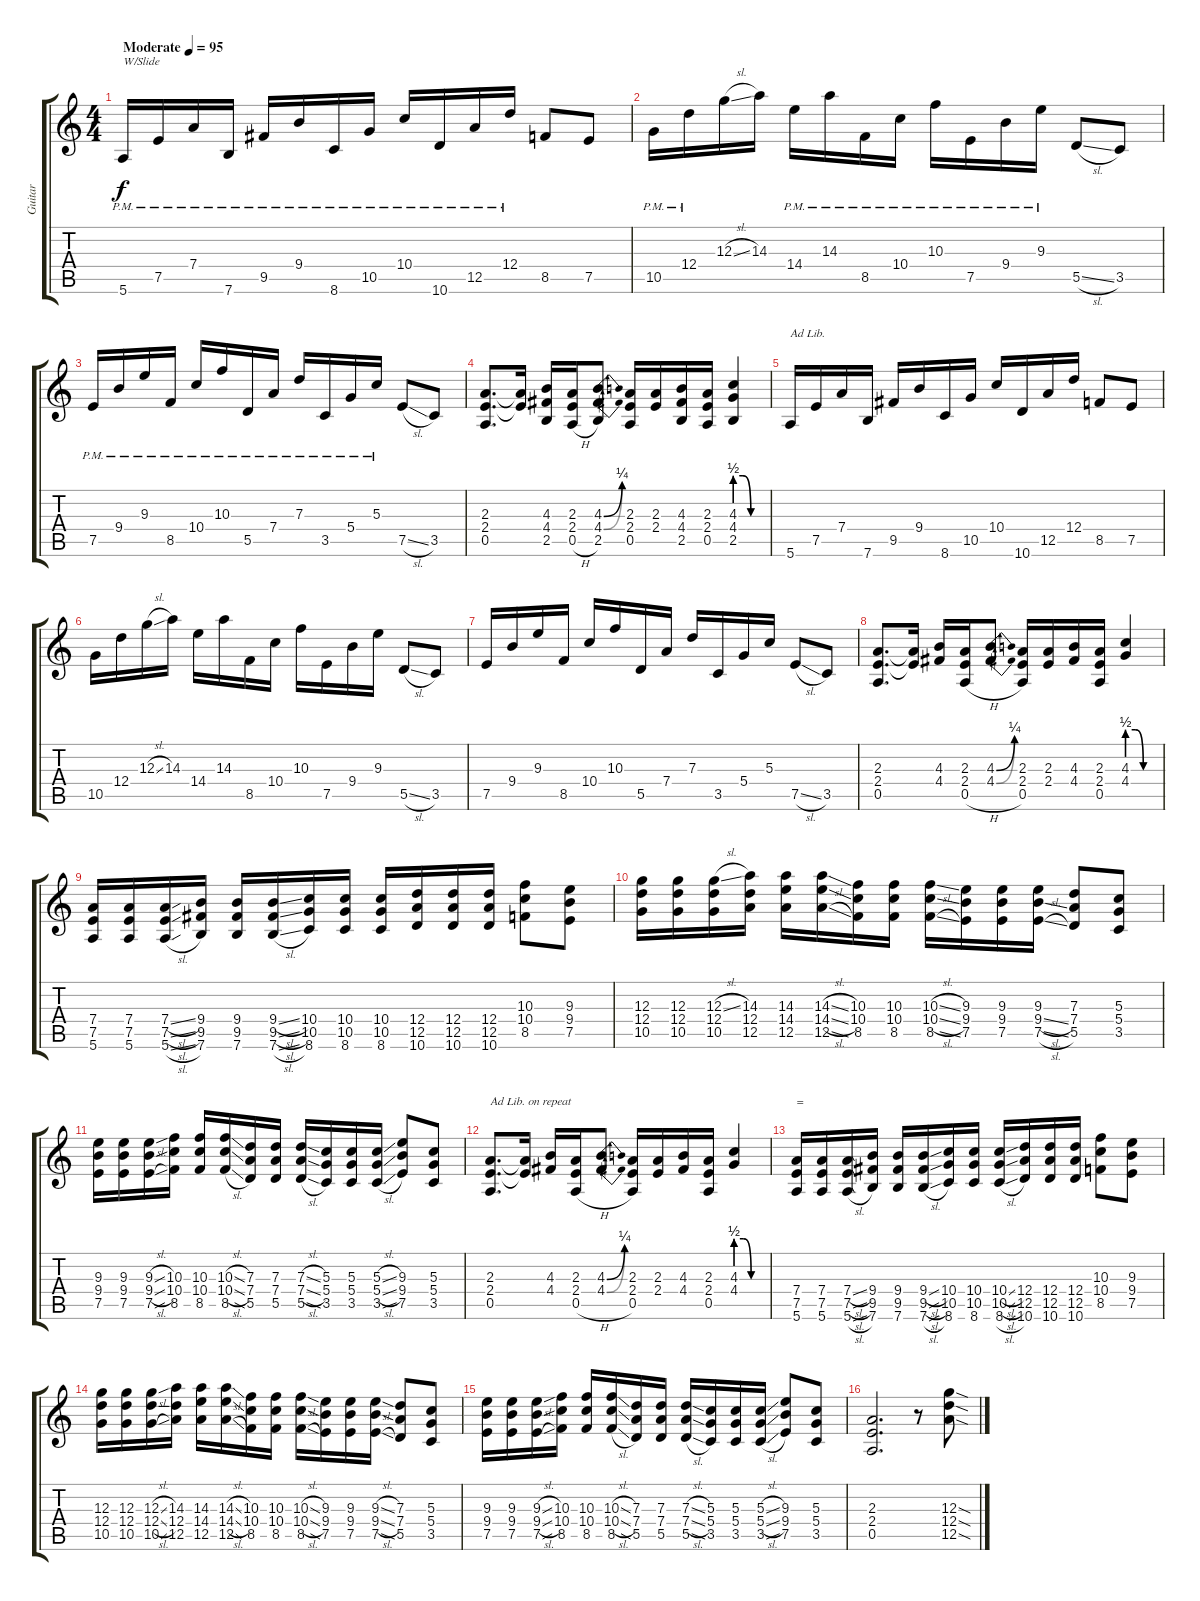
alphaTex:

\track ("Guitar" "Guitar") {instrument electricguitarclean}
\staff {score tabs}
\tuning (E4 B3 G3 D3 A2 E2) {hide}
\ts (4 4)
\tempo (95 "Moderate")
\clef g2
\ks c
5.6{pm}.16{txt "W/Slide" dy f instrument electricguitarclean} 7.5{pm}.16 7.4{pm}.16 7.6{pm}.16 9.5{pm}.16 9.4{pm}.16 8.6{pm}.16 10.5{pm}.16 10.4{pm}.16 10.6{pm}.16 12.5{pm}.16 12.4{pm}.16 8.5.8 7.5.8 |
10.5{pm}.16 12.4{pm}.16 12.3{sl}.16 14.3.16 14.4{pm}.16 14.3{pm}.16 8.5{pm}.16 10.4{pm}.16 10.3{pm}.16 7.5{pm}.16 9.4{pm}.16 9.3{pm}.16 5.5{sl}.8 3.5.8 |
7.5{pm}.16 9.4{pm}.16 9.3{pm}.16 8.5{pm}.16 10.4{pm}.16 10.3{pm}.16 5.5{pm}.16 7.4{pm}.16 7.3{pm}.16 3.5{pm}.16 5.4{pm}.16 5.3{pm}.16 7.5{sl}.8 3.5.8 |
(2.3 2.4 0.5).8{d} (2.3{t} 2.4{t}).16 (4.3 4.4 2.5).16 (2.3 2.4 0.5{h}).16 (4.3{be (bend 0 0 60 1)} 4.4{be (bend 0 0 60 1)} 2.5).8 (2.3 2.4 0.5).16 (2.3 2.4).16 (4.3 4.4 2.5).16 (2.3 2.4 0.5).16 (4.3{be (custom 0 2 15 2 30 0 60 0)} 4.4{be (custom 0 2 15 2 30 0 60 0)} 2.5).4 |
5.6.16{txt "Ad Lib."} 7.5.16 7.4.16 7.6.16 9.5.16 9.4.16 8.6.16 10.5.16 10.4.16 10.6.16 12.5.16 12.4.16 8.5.8 7.5.8 |
10.5.16 12.4.16 12.3{sl}.16 14.3.16 14.4.16 14.3.16 8.5.16 10.4.16 10.3.16 7.5.16 9.4.16 9.3.16 5.5{sl}.8 3.5.8 |
7.5.16 9.4.16 9.3.16 8.5.16 10.4.16 10.3.16 5.5.16 7.4.16 7.3.16 3.5.16 5.4.16 5.3.16 7.5{sl}.8 3.5.8 |
(2.3 2.4 0.5).8{d} (2.3{t} 2.4{t}).16 (4.3 4.4).16 (2.3 2.4 0.5{h}).16 (4.3{be (bend 0 0 60 1)} 4.4{be (bend 0 0 60 1)}).8 (2.3 2.4 0.5).16 (2.3 2.4).16 (4.3 4.4).16 (2.3 2.4 0.5).16 (4.3{be (custom 0 2 15 2 30 0 60 0)} 4.4{be (custom 0 2 15 2 30 0 60 0)}).4 |
(7.4 7.5 5.6).16 (7.4 7.5 5.6).16 (7.4{sl} 7.5{sl} 5.6{sl}).16 (9.4 9.5 7.6).16 (9.4 9.5 7.6).16 (9.4{sl} 9.5{sl} 7.6{sl}).16 (10.4 10.5 8.6).16 (10.4 10.5 8.6).16 (10.4 10.5 8.6).16 (12.4 12.5 10.6).16 (12.4 12.5 10.6).16 (12.4 12.5 10.6).16 (10.3 10.4 8.5).8 (9.3 9.4 7.5).8 |
(12.3 12.4 10.5).16 (12.3 12.4 10.5).16 (12.3{sl} 12.4 10.5).16 (14.3 12.4 12.5).16 (14.3 14.4 12.5).16 (14.3{sl} 14.4{sl} 12.5{sl}).16 (10.3 10.4 8.5).16 (10.3 10.4 8.5).16 (10.3{sl} 10.4{sl} 8.5{sl}).16 (9.3 9.4 7.5).16 (9.3 9.4 7.5).16 (9.3 9.4{sl} 7.5{sl}).16 (7.3 7.4 5.5).8 (5.3 5.4 3.5).8 |
(9.3 9.4 7.5).16 (9.3 9.4 7.5).16 (9.3{sl} 9.4{sl} 7.5{sl}).16 (10.3 10.4 8.5).16 (10.3 10.4 8.5).16 (10.3{sl} 10.4{sl} 8.5{sl}).16 (7.3 7.4 5.5).16 (7.3 7.4 5.5).16 (7.3{sl} 7.4{sl} 5.5{sl}).16 (5.3 5.4 3.5).16 (5.3 5.4 3.5).16 (5.3{sl} 5.4{sl} 3.5{sl}).16 (9.3 9.4 7.5).8 (5.3 5.4 3.5).8 |
(2.3 2.4 0.5).8{d txt "Ad Lib. on repeat"} (2.3{t} 2.4{t}).16 (4.3 4.4).16 (2.3 2.4 0.5{h}).16 (4.3{be (bend 0 0 60 1)} 4.4{be (bend 0 0 60 1)}).8 (2.3 2.4 0.5).16 (2.3 2.4).16 (4.3 4.4).16 (2.3 2.4 0.5).16 (4.3{be (custom 0 2 15 2 30 0 60 0)} 4.4{be (custom 0 2 15 2 30 0 60 0)}).4 |
(7.4 7.5 5.6).16{txt "="} (7.4 7.5 5.6).16 (7.4{sl} 7.5{sl} 5.6{sl}).16 (9.4 9.5 7.6).16 (9.4 9.5 7.6).16 (9.4{sl} 9.5{sl} 7.6{sl}).16 (10.4 10.5 8.6).16 (10.4 10.5 8.6).16 (10.4{sl} 10.5{sl} 8.6{sl}).16 (12.4 12.5 10.6).16 (12.4 12.5 10.6).16 (12.4 12.5 10.6).16 (10.3 10.4 8.5).8 (9.3 9.4 7.5).8 |
(12.3 12.4 10.5).16 (12.3 12.4 10.5).16 (12.3{sl} 12.4{sl} 10.5{sl}).16 (14.3 12.4 12.5).16 (14.3 14.4 12.5).16 (14.3{sl} 14.4{sl} 12.5{sl}).16 (10.3 10.4 8.5).16 (10.3 10.4 8.5).16 (10.3{sl} 10.4{sl} 8.5{sl}).16 (9.3 9.4 7.5).16 (9.3 9.4 7.5).16 (9.3{sl} 9.4{sl} 7.5{sl}).16 (7.3 7.4 5.5).8 (5.3 5.4 3.5).8 |
(9.3 9.4 7.5).16 (9.3 9.4 7.5).16 (9.3{sl} 9.4{sl} 7.5{sl}).16 (10.3 10.4 8.5).16 (10.3 10.4 8.5).16 (10.3{sl} 10.4{sl} 8.5{sl}).16 (7.3 7.4 5.5).16 (7.3 7.4 5.5).16 (7.3{sl} 7.4{sl} 5.5{sl}).16 (5.3 5.4 3.5).16 (5.3 5.4 3.5).16 (5.3{sl} 5.4{sl} 3.5{sl}).16 (9.3 9.4 7.5).8 (5.3 5.4 3.5).8 |
(2.3 2.4 0.5).2{d} r.8 (12.3{sod} 12.4{sod} 12.5{sod}).8
